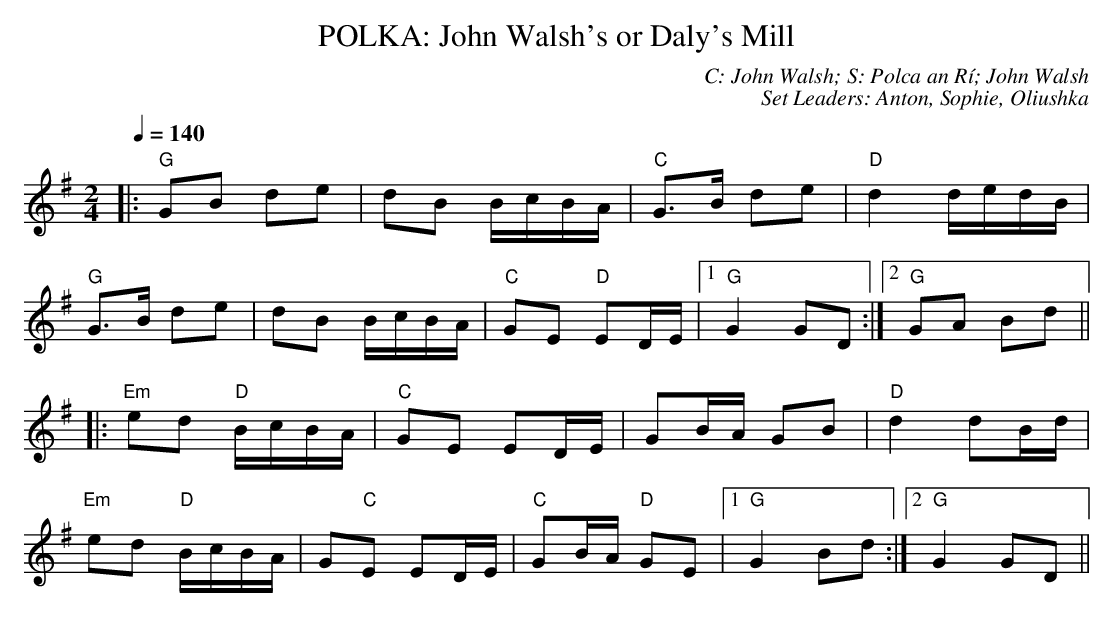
X:1
T: POLKA: John Walsh's or Daly's Mill
C: C: John Walsh; S: Polca an Rí; John Walsh
C: Set Leaders: Anton, Sophie, Oliushka
M: 2/4
L: 1/8
Q: 1/4=140
K: Gmaj
|:"G"GB de|dB B/c/B/A/|"C"G>B de|"D"d2 d/e/d/B/|
"G"G>B de|dB B/c/B/A/|"C"GE "D"ED/E/|1 "G"G2 GD:|2 "G"GA Bd||
|:"Em"ed "D"B/c/B/A/|"C"GE ED/E/|GB/A/ GB|"D"d2 dB/d/|
"Em"ed "D"B/c/B/A/|G"C"E ED/E/|"C"GB/A/ "D"GE|1 "G"G2 Bd:|2 "G"G2 GD||
